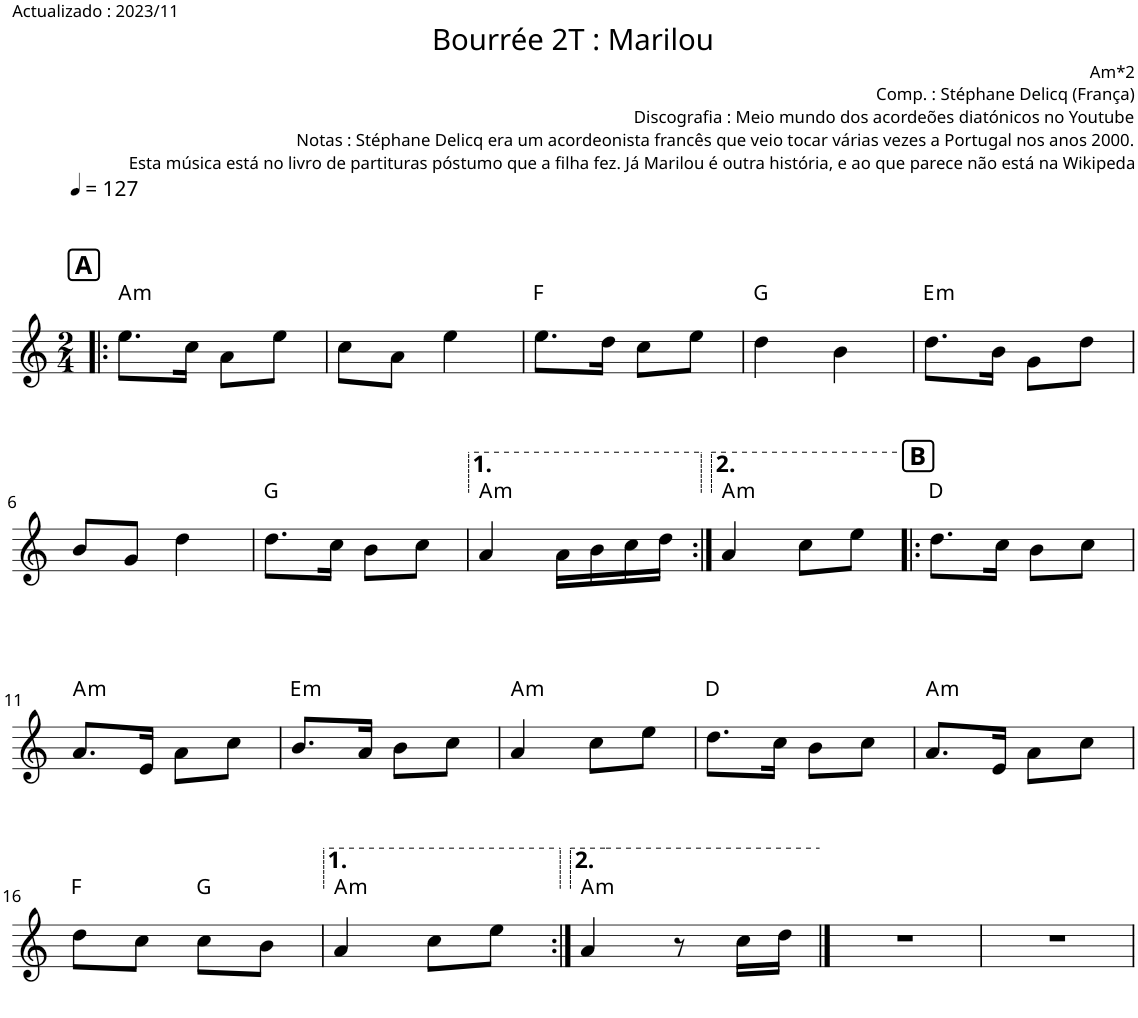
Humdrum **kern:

**kern	**harte
*part1	*part1
*staff1	*
*I"Piano	*
*I'Pno.	*
*clefG2	*
*k[]	*
*M2/4	*
*MM127	*
!!LO:REH:place=s1:a:B:cj:fs=12:t=A
=1!|:	=1!|:
!	!LO:H:kt=m
8.ee\L	A:min
16cc\Jk	.
8a\L	.
8ee\J	.
=2	=2
8cc\L	.
8a\J	.
4ee\	.
=3	=3
8.ee\L	F:maj
16dd\Jk	.
8cc\L	.
8ee\J	.
=4	=4
4dd\	G:maj
4b\	.
=5	=5
!	!LO:H:kt=m
8.dd\L	E:min
16b\Jk	.
8g\L	.
8dd\J	.
!!LO:LB:g=z
=6	=6
8b/L	.
8g/J	.
4dd\	.
=7	=7
8.dd\L	G:maj
16cc\Jk	.
8b\L	.
8cc\J	.
=8	=8
!	!LO:H:kt=m
4a/	A:min
16a\LL	.
16b\	.
16cc\	.
16dd\JJ	.
=9:|!	=9:|!
!	!LO:H:kt=m
4a/	A:min
8cc\L	.
8ee\J	.
!!LO:REH:place=s1:a:B:cj:fs=12:t=B
=10!|:	=10!|:
8.dd\L	D:maj
16cc\Jk	.
8b\L	.
8cc\J	.
!!LO:LB:g=z
=11	=11
!	!LO:H:kt=m
8.a/L	A:min
16e/Jk	.
8a\L	.
8cc\J	.
=12	=12
!	!LO:H:kt=m
8.b/L	E:min
16a/Jk	.
8b\L	.
8cc\J	.
=13	=13
!	!LO:H:kt=m
4a/	A:min
8cc\L	.
8ee\J	.
=14	=14
8.dd\L	D:maj
16cc\Jk	.
8b\L	.
8cc\J	.
=15	=15
!	!LO:H:kt=m
8.a/L	A:min
16e/Jk	.
8a\L	.
8cc\J	.
!!LO:LB:g=z
=16	=16
8dd\L	F:maj
8cc\J	.
8cc\L	G:maj
8b\J	.
=17	=17
!	!LO:H:kt=m
4a/	A:min
8cc\L	.
8ee\J	.
=18:|!	=18:|!
!	!LO:H:kt=m
4a/	A:min
8r	.
16cc\LL	.
16dd\JJ	.
==19	==19
2r	.
=20	=20
2r	.
=	=
*-	*-
